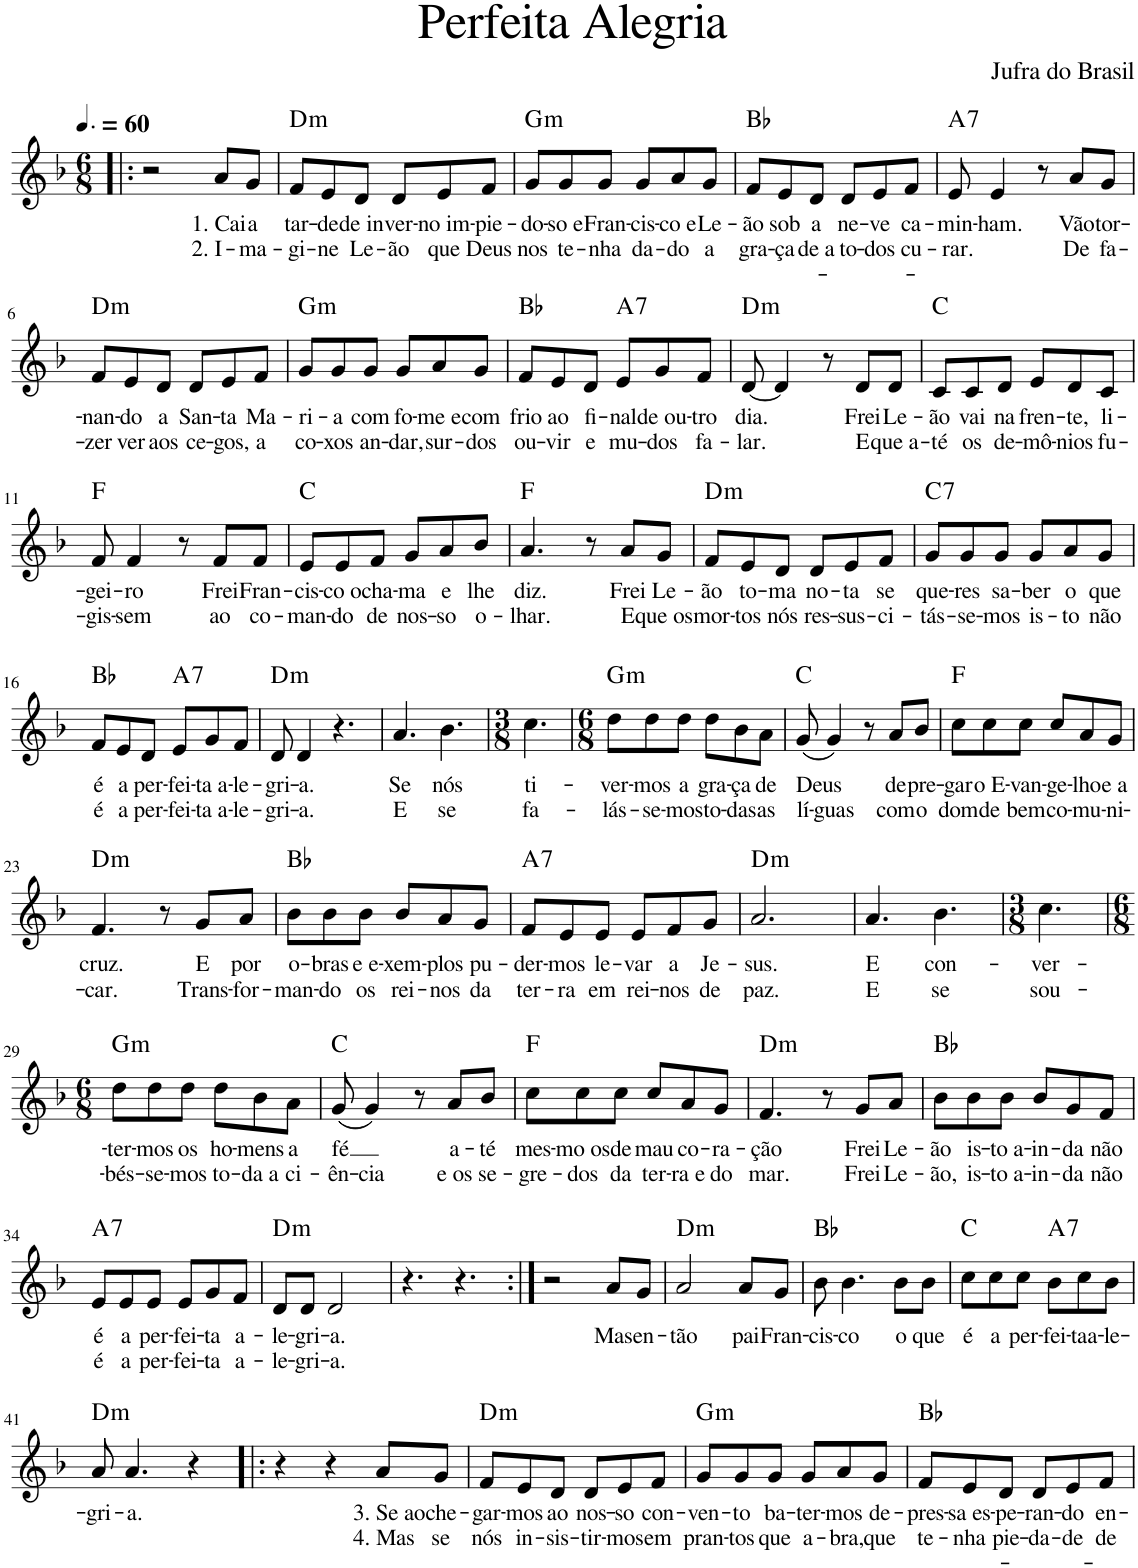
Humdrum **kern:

**kern	**text	**text	**harte
*part1	*part1	*part1	*part1
*staff1	*staff1	*staff1	*
*I"Voz	*	*	*
*I'Vo.	*	*	*
*clefG2	*	*	*
*k[b-]	*	*	*
*M6/8	*	*	*
*MM90	*	*	*
=1!|:	=1!|:	=1!|:	=1!|:
2r	.	.	.
!	!LO:LY:b	!LO:LY:b	!
8a/L	1. Cai	2. I-	.
!	!LO:LY:b	!LO:LY:b	!
8g/J	a	-ma-	.
=2	=2	=2	=2
!	!LO:LY:b	!LO:LY:b	!LO:H:kt=m
8f/L	tar-	-gi-	D:min
!	!LO:LY:b	!LO:LY:b	!
8e/	-de	-ne	.
!	!LO:LY:b	!LO:LY:b	!
8d/J	de in	Le-	.
!	!LO:LY:b	!LO:LY:b	!
8d/L	ver-	-ão	.
!	!LO:LY:b	!LO:LY:b	!
8e/	-no im-	que	.
!	!LO:LY:b	!LO:LY:b	!
8f/J	-pie-	Deus	.
=3	=3	=3	=3
!	!LO:LY:b	!LO:LY:b	!LO:H:kt=m
8g/L	-do-	nos	G:min
!	!LO:LY:b	!LO:LY:b	!
8g/	-so e	te-	.
!	!LO:LY:b	!LO:LY:b	!
8g/J	Fran-	-nha	.
!	!LO:LY:b	!LO:LY:b	!
8g/L	-cis-	da-	.
!	!LO:LY:b	!LO:LY:b	!
8a/	-co e	-do	.
!	!LO:LY:b	!LO:LY:b	!
8g/J	Le-	a	.
=4	=4	=4	=4
!	!LO:LY:b	!LO:LY:b	!
8f/L	-ão	gra-	Bb:maj
!	!LO:LY:b	!LO:LY:b	!
8e/	sob	-ça	.
!	!LO:LY:b	!LO:LY:b	!
8d/J	a	de a	.
!	!LO:LY:b	!LO:LY:b	!
8d/L	ne-	to-	.
!	!LO:LY:b	!LO:LY:b	!
8e/	-ve	-dos	.
!	!LO:LY:b	!LO:LY:b	!
8f/J	ca-	cu-	.
=5	=5	=5	=5
!	!LO:LY:b	!LO:LY:b	!LO:H:kt=7
8e/	-min-	-rar.	A:7
!	!LO:LY:b	!	!
4e/	-ham.	.	.
8r	.	.	.
!	!LO:LY:b	!LO:LY:b	!
8a/L	Vão	De	.
!	!LO:LY:b	!LO:LY:b	!
8g/J	tor-	fa-	.
!!LO:LB:g=z
=6	=6	=6	=6
!	!LO:LY:b	!LO:LY:b	!LO:H:kt=m
8f/L	-nan-	-zer	D:min
!	!LO:LY:b	!LO:LY:b	!
8e/	-do	ver	.
!	!LO:LY:b	!LO:LY:b	!
8d/J	a	aos	.
!	!LO:LY:b	!LO:LY:b	!
8d/L	San-	ce-	.
!	!LO:LY:b	!LO:LY:b	!
8e/	-ta	-gos,	.
!	!LO:LY:b	!LO:LY:b	!
8f/J	Ma-	a	.
=7	=7	=7	=7
!	!LO:LY:b	!LO:LY:b	!LO:H:kt=m
8g/L	-ri-	co-	G:min
!	!LO:LY:b	!LO:LY:b	!
8g/	-a	-xos	.
!	!LO:LY:b	!LO:LY:b	!
8g/J	com	an-	.
!	!LO:LY:b	!LO:LY:b	!
8g/L	fo-	-dar,	.
!	!LO:LY:b	!LO:LY:b	!
8a/	-me e	sur-	.
!	!LO:LY:b	!LO:LY:b	!
8g/J	com	-dos	.
=8	=8	=8	=8
!	!LO:LY:b	!LO:LY:b	!
8f/L	frio	ou-	Bb:maj
!	!LO:LY:b	!LO:LY:b	!
8e/	ao	-vir	.
!	!LO:LY:b	!LO:LY:b	!
8d/J	fi-	e	.
!	!LO:LY:b	!LO:LY:b	!LO:H:kt=7
8e/L	-nal	mu-	A:7
!	!LO:LY:b	!LO:LY:b	!
8g/	de ou-	-dos	.
!	!LO:LY:b	!LO:LY:b	!
8f/J	-tro	fa-	.
=9	=9	=9	=9
!	!LO:LY:b	!LO:LY:b	!LO:H:kt=m
[8d/	dia.	-lar.	D:min
4d/]	.	.	.
8r	.	.	.
!	!LO:LY:b	!LO:LY:b	!
8d/L	Frei	E	.
!	!LO:LY:b	!LO:LY:b	!
8d/J	Le-	que a-	.
=10	=10	=10	=10
!	!LO:LY:b	!LO:LY:b	!
8c/L	-ão	-té	C:maj
!	!LO:LY:b	!LO:LY:b	!
8c/	vai	os	.
!	!LO:LY:b	!LO:LY:b	!
8d/J	na	de-	.
!	!LO:LY:b	!LO:LY:b	!
8e/L	fren-	-mô-	.
!	!LO:LY:b	!LO:LY:b	!
8d/	-te,	-nios	.
!	!LO:LY:b	!LO:LY:b	!
8c/J	li-	fu-	.
!!LO:LB:g=z
=11	=11	=11	=11
!	!LO:LY:b	!LO:LY:b	!
8f/	-gei-	-gis-	F:maj
!	!LO:LY:b	!LO:LY:b	!
4f/	-ro	sem	.
8r	.	.	.
!	!LO:LY:b	!LO:LY:b	!
8f/L	Frei	ao	.
!	!LO:LY:b	!LO:LY:b	!
8f/J	Fran-	co-	.
=12	=12	=12	=12
!	!LO:LY:b	!LO:LY:b	!
8e/L	-cis-	-man-	C:maj
!	!LO:LY:b	!LO:LY:b	!
8e/	-co o	-do	.
!	!LO:LY:b	!LO:LY:b	!
8f/J	cha-	de	.
!	!LO:LY:b	!LO:LY:b	!
8g/L	-ma	nos-	.
!	!LO:LY:b	!LO:LY:b	!
8a/	e	-so	.
!	!LO:LY:b	!LO:LY:b	!
8b-/J	lhe	o-	.
=13	=13	=13	=13
!	!LO:LY:b	!LO:LY:b	!
4.a/	diz.	-lhar.	F:maj
8r	.	.	.
!	!LO:LY:b	!LO:LY:b	!
8a/L	Frei	E	.
!	!LO:LY:b	!LO:LY:b	!
8g/J	Le-	que os	.
=14	=14	=14	=14
!	!LO:LY:b	!LO:LY:b	!LO:H:kt=m
8f/L	-ão	mor-	D:min
!	!LO:LY:b	!LO:LY:b	!
8e/	to-	-tos	.
!	!LO:LY:b	!LO:LY:b	!
8d/J	-ma	nós	.
!	!LO:LY:b	!LO:LY:b	!
8d/L	no-	res-	.
!	!LO:LY:b	!LO:LY:b	!
8e/	-ta	-sus-	.
!	!LO:LY:b	!LO:LY:b	!
8f/J	se	-ci-	.
=15	=15	=15	=15
!	!LO:LY:b	!LO:LY:b	!LO:H:kt=7
8g/L	que-	-tás-	C:7
!	!LO:LY:b	!LO:LY:b	!
8g/	-res	-se-	.
!	!LO:LY:b	!LO:LY:b	!
8g/J	sa-	-mos	.
!	!LO:LY:b	!LO:LY:b	!
8g/L	-ber	is-	.
!	!LO:LY:b	!LO:LY:b	!
8a/	o	-to	.
!	!LO:LY:b	!LO:LY:b	!
8g/J	que	não	.
!!LO:LB:g=z
=16	=16	=16	=16
!	!LO:LY:b	!LO:LY:b	!
8f/L	é	é	Bb:maj
!	!LO:LY:b	!LO:LY:b	!
8e/	a	a	.
!	!LO:LY:b	!LO:LY:b	!
8d/J	per-	per-	.
!	!LO:LY:b	!LO:LY:b	!LO:H:kt=7
8e/L	-fei-	-fei-	A:7
!	!LO:LY:b	!LO:LY:b	!
8g/	-ta a-	-ta a-	.
!	!LO:LY:b	!LO:LY:b	!
8f/J	-le-	-le-	.
=17	=17	=17	=17
!	!LO:LY:b	!LO:LY:b	!LO:H:kt=m
8d/	-gri-	-gri-	D:min
!	!LO:LY:b	!LO:LY:b	!
4d/	-a.	-a.	.
4.r	.	.	.
=18	=18	=18	=18
!	!LO:LY:b	!LO:LY:b	!
4.a/	Se	E	.
!	!LO:LY:b	!LO:LY:b	!
4.b-\	nós	se	.
=19	=19	=19	=19
*M3/8	*	*	*
!	!LO:LY:b	!LO:LY:b	!
4.cc\	ti-	fa-	.
=20	=20	=20	=20
*M6/8	*	*	*
!	!LO:LY:b	!LO:LY:b	!LO:H:kt=m
8dd\L	-ver-	-lás-	G:min
!	!LO:LY:b	!LO:LY:b	!
8dd\	-mos	-se-	.
!	!LO:LY:b	!LO:LY:b	!
8dd\J	a	-mos	.
!	!LO:LY:b	!LO:LY:b	!
8dd\L	gra-	to-	.
!	!LO:LY:b	!LO:LY:b	!
8b-\	-ça	-das	.
!	!LO:LY:b	!LO:LY:b	!
8a\J	de	as	.
=21	=21	=21	=21
!	!LO:LY:b	!LO:LY:b	!
(8g/	Deus	lí-	C:maj
!	!	!LO:LY:b	!
4g/)	.	-guas	.
8r	.	.	.
!	!LO:LY:b	!LO:LY:b	!
8a/L	de	com	.
!	!LO:LY:b	!LO:LY:b	!
8b-/J	pre-	o	.
=22	=22	=22	=22
!	!LO:LY:b	!LO:LY:b	!
8cc\L	-gar	dom	F:maj
!	!LO:LY:b	!LO:LY:b	!
8cc\	o E-	de	.
!	!LO:LY:b	!LO:LY:b	!
8cc\J	-van-	bem	.
!	!LO:LY:b	!LO:LY:b	!
8cc/L	-ge-	co-	.
!	!LO:LY:b	!LO:LY:b	!
8a/	-lho	-mu-	.
!	!LO:LY:b	!LO:LY:b	!
8g/J	e a	-ni-	.
!!LO:LB:g=z
=23	=23	=23	=23
!	!LO:LY:b	!LO:LY:b	!LO:H:kt=m
4.f/	cruz.	-car.	D:min
8r	.	.	.
!	!LO:LY:b	!LO:LY:b	!
8g/L	E	Trans-	.
!	!LO:LY:b	!LO:LY:b	!
8a/J	por	-for-	.
=24	=24	=24	=24
!	!LO:LY:b	!LO:LY:b	!
8b-\L	o-	-man-	Bb:maj
!	!LO:LY:b	!LO:LY:b	!
8b-\	-bras	-do	.
!	!LO:LY:b	!LO:LY:b	!
8b-\J	e e-	os	.
!	!LO:LY:b	!LO:LY:b	!
8b-/L	-xem-	rei-	.
!	!LO:LY:b	!LO:LY:b	!
8a/	-plos	-nos	.
!	!LO:LY:b	!LO:LY:b	!
8g/J	pu-	da	.
=25	=25	=25	=25
!	!LO:LY:b	!LO:LY:b	!LO:H:kt=7
8f/L	-der-	ter-	A:7
!	!LO:LY:b	!LO:LY:b	!
8e/	-mos	-ra	.
!	!LO:LY:b	!LO:LY:b	!
8e/J	le-	em	.
!	!LO:LY:b	!LO:LY:b	!
8e/L	-var	rei-	.
!	!LO:LY:b	!LO:LY:b	!
8f/	a	-nos	.
!	!LO:LY:b	!LO:LY:b	!
8g/J	Je-	de	.
=26	=26	=26	=26
!	!LO:LY:b	!LO:LY:b	!LO:H:kt=m
2.a/	-sus.	paz.	D:min
=27	=27	=27	=27
!	!LO:LY:b	!LO:LY:b	!
4.a/	E	E	.
!	!LO:LY:b	!LO:LY:b	!
4.b-\	con-	se	.
=28	=28	=28	=28
*M3/8	*	*	*
!	!LO:LY:b	!LO:LY:b	!
4.cc\	-ver-	sou-	.
!!LO:LB:g=z
=29	=29	=29	=29
*M6/8	*	*	*
!	!LO:LY:b	!LO:LY:b	!LO:H:kt=m
8dd\L	-ter-	-bés-	G:min
!	!LO:LY:b	!LO:LY:b	!
8dd\	-mos	-se-	.
!	!LO:LY:b	!LO:LY:b	!
8dd\J	os	-mos	.
!	!LO:LY:b	!LO:LY:b	!
8dd\L	ho-	to-	.
!	!LO:LY:b	!LO:LY:b	!
8b-\	-mens	-da a	.
!	!LO:LY:b	!LO:LY:b	!
8a\J	a	ci-	.
=30	=30	=30	=30
!	!LO:LY:b	!LO:LY:b	!
(8g/	fé	-ên-	C:maj
!	!	!LO:LY:b	!
4g/)	.	-cia	.
8r	.	.	.
!	!LO:LY:b	!LO:LY:b	!
8a/L	a-	e os	.
!	!LO:LY:b	!LO:LY:b	!
8b-/J	-té	se-	.
=31	=31	=31	=31
!	!LO:LY:b	!LO:LY:b	!
8cc\L	mes-	-gre-	F:maj
!	!LO:LY:b	!LO:LY:b	!
8cc\	-mo os	-dos	.
!	!LO:LY:b	!LO:LY:b	!
8cc\J	de	da	.
!	!LO:LY:b	!LO:LY:b	!
8cc/L	mau	ter-	.
!	!LO:LY:b	!LO:LY:b	!
8a/	co-	-ra e	.
!	!LO:LY:b	!LO:LY:b	!
8g/J	-ra-	do	.
=32	=32	=32	=32
!	!LO:LY:b	!LO:LY:b	!LO:H:kt=m
4.f/	-ção	mar.	D:min
8r	.	.	.
!	!LO:LY:b	!LO:LY:b	!
8g/L	Frei	Frei	.
!	!LO:LY:b	!LO:LY:b	!
8a/J	Le-	Le-	.
=33	=33	=33	=33
!	!LO:LY:b	!LO:LY:b	!
8b-\L	-ão	-ão,	Bb:maj
!	!LO:LY:b	!LO:LY:b	!
8b-\	is-	is-	.
!	!LO:LY:b	!LO:LY:b	!
8b-\J	-to a-	-to a-	.
!	!LO:LY:b	!LO:LY:b	!
8b-/L	-in-	-in-	.
!	!LO:LY:b	!LO:LY:b	!
8g/	-da	-da	.
!	!LO:LY:b	!LO:LY:b	!
8f/J	não	não	.
!!LO:LB:g=z
=34	=34	=34	=34
!	!LO:LY:b	!LO:LY:b	!LO:H:kt=7
8e/L	é	é	A:7
!	!LO:LY:b	!LO:LY:b	!
8e/	a	a	.
!	!LO:LY:b	!LO:LY:b	!
8e/J	per-	per-	.
!	!LO:LY:b	!LO:LY:b	!
8e/L	-fei-	-fei-	.
!	!LO:LY:b	!LO:LY:b	!
8g/	-ta	-ta	.
!	!LO:LY:b	!LO:LY:b	!
8f/J	a-	a-	.
=35	=35	=35	=35
!	!LO:LY:b	!LO:LY:b	!LO:H:kt=m
8d/L	-le-	-le-	D:min
!	!LO:LY:b	!LO:LY:b	!
8d/J	-gri-	-gri-	.
!	!LO:LY:b	!LO:LY:b	!
2d/	-a.	-a.	.
=36	=36	=36	=36
4.r	.	.	.
4.r	.	.	.
=37:|!	=37:|!	=37:|!	=37:|!
2r	.	.	.
!	!LO:LY:b	!	!
8a/L	Mas	.	.
!	!LO:LY:b	!	!
8g/J	en-	.	.
=38	=38	=38	=38
!	!LO:LY:b	!	!LO:H:kt=m
2a/	-tão	.	D:min
!	!LO:LY:b	!	!
8a/L	pai	.	.
!	!LO:LY:b	!	!
8g/J	Fran-	.	.
=39	=39	=39	=39
!	!LO:LY:b	!	!
8b-\	-cis-	.	Bb:maj
!	!LO:LY:b	!	!
4.b-\	-co	.	.
!	!LO:LY:b	!	!
8b-\L	o	.	.
!	!LO:LY:b	!	!
8b-\J	que	.	.
=40	=40	=40	=40
!	!LO:LY:b	!	!
8cc\L	é	.	C:maj
!	!LO:LY:b	!	!
8cc\	a	.	.
!	!LO:LY:b	!	!
8cc\J	per-	.	.
!	!LO:LY:b	!	!LO:H:kt=7
8b-\L	-fei-	.	A:7
!	!LO:LY:b	!	!
8cc\	-taa-	.	.
!	!LO:LY:b	!	!
8b-\J	-le-	.	.
!!LO:LB:g=z
=41	=41	=41	=41
!	!LO:LY:b	!	!LO:H:kt=m
8a/	-gri-	.	D:min
!	!LO:LY:b	!	!
4.a/	-a.	.	.
4r	.	.	.
=42!|:	=42!|:	=42!|:	=42!|:
4r	.	.	.
4r	.	.	.
!	!LO:LY:b	!LO:LY:b	!
8a/L	3. Se ao	4. Mas	.
!	!LO:LY:b	!LO:LY:b	!
8g/J	che-	se	.
=43	=43	=43	=43
!	!LO:LY:b	!LO:LY:b	!LO:H:kt=m
8f/L	-gar-	nós	D:min
!	!LO:LY:b	!LO:LY:b	!
8e/	-mos	in-	.
!	!LO:LY:b	!LO:LY:b	!
8d/J	ao	-sis-	.
!	!LO:LY:b	!LO:LY:b	!
8d/L	nos-	-tir-	.
!	!LO:LY:b	!LO:LY:b	!
8e/	-so	-mos	.
!	!LO:LY:b	!LO:LY:b	!
8f/J	con-	em	.
=44	=44	=44	=44
!	!LO:LY:b	!LO:LY:b	!LO:H:kt=m
8g/L	-ven-	pran-	G:min
!	!LO:LY:b	!LO:LY:b	!
8g/	-to	-tos	.
!	!LO:LY:b	!LO:LY:b	!
8g/J	ba-	que	.
!	!LO:LY:b	!LO:LY:b	!
8g/L	-ter-	a-	.
!	!LO:LY:b	!LO:LY:b	!
8a/	-mos	-bra,	.
!	!LO:LY:b	!LO:LY:b	!
8g/J	de-	que	.
=45	=45	=45	=45
!	!LO:LY:b	!LO:LY:b	!
8f/L	-pres-	te-	Bb:maj
!	!LO:LY:b	!LO:LY:b	!
8e/	-sa es-	-nha	.
!	!LO:LY:b	!LO:LY:b	!
8d/J	-pe-	pie-	.
!	!LO:LY:b	!LO:LY:b	!
8d/L	-ran-	-da-	.
!	!LO:LY:b	!LO:LY:b	!
8e/	-do	-de	.
!	!LO:LY:b	!LO:LY:b	!
8f/J	en-	de	.
=	=	=	=
*-	*-	*-	*-
